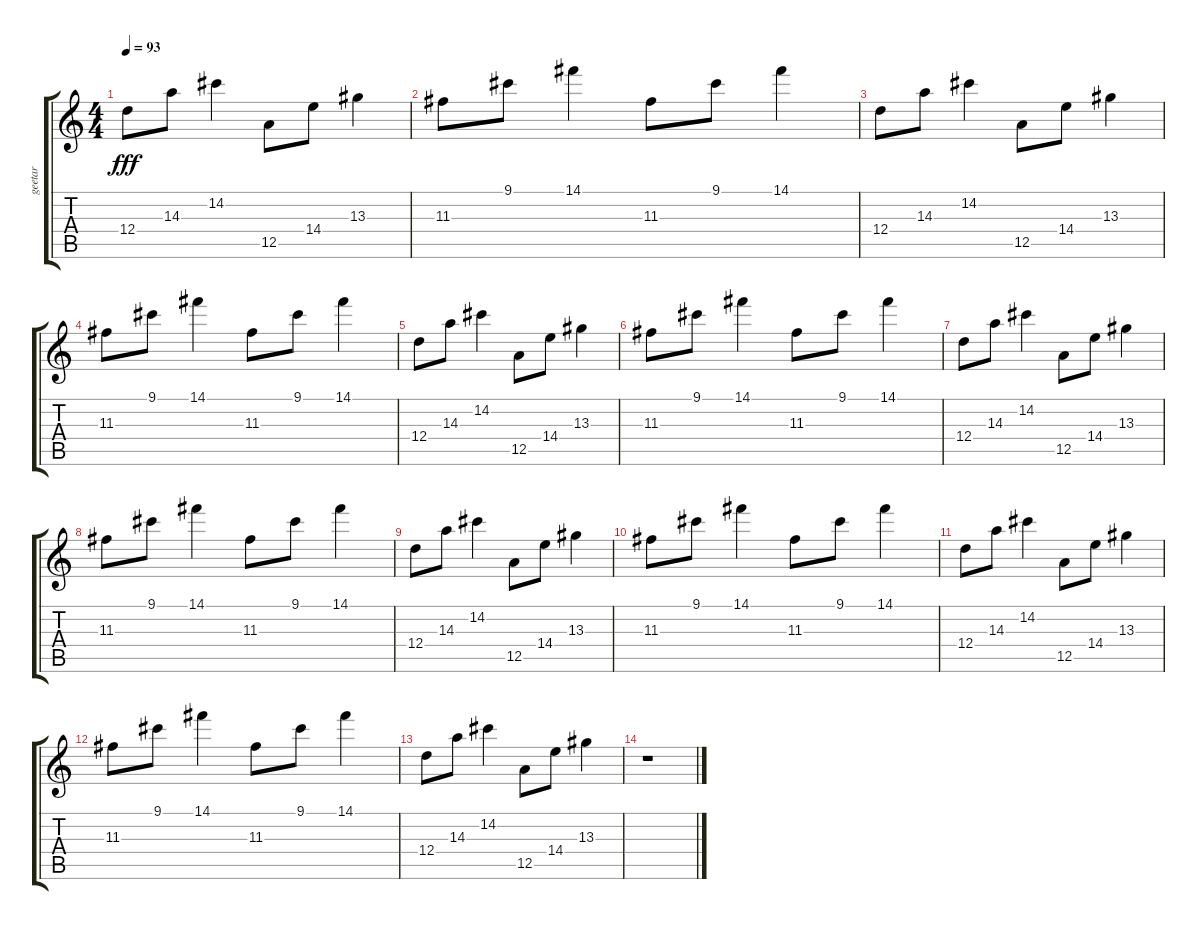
\track ("geetar" "geetar") {instrument overdrivenguitar}
\staff {score tabs}
\tuning (E4 B3 G3 D3 A2 E2) {hide}
\ts (4 4)
\tempo 93
\clef g2
\ks c
12.4.8{dy fff} 14.3.8 14.2.4 12.5.8 14.4.8 13.3.4 |
11.3.8 9.1.8 14.1.4 11.3.8 9.1.8 14.1.4 |
12.4.8 14.3.8 14.2.4 12.5.8 14.4.8 13.3.4 |
11.3.8 9.1.8 14.1.4 11.3.8 9.1.8 14.1.4 |
12.4.8 14.3.8 14.2.4 12.5.8 14.4.8 13.3.4 |
11.3.8 9.1.8 14.1.4 11.3.8 9.1.8 14.1.4 |
12.4.8 14.3.8 14.2.4 12.5.8 14.4.8 13.3.4 |
11.3.8 9.1.8 14.1.4 11.3.8 9.1.8 14.1.4 |
12.4.8 14.3.8 14.2.4 12.5.8 14.4.8 13.3.4 |
11.3.8 9.1.8 14.1.4 11.3.8 9.1.8 14.1.4 |
12.4.8 14.3.8 14.2.4 12.5.8 14.4.8 13.3.4 |
11.3.8 9.1.8 14.1.4 11.3.8 9.1.8 14.1.4 |
12.4.8 14.3.8 14.2.4 12.5.8 14.4.8 13.3.4 |
r.1
